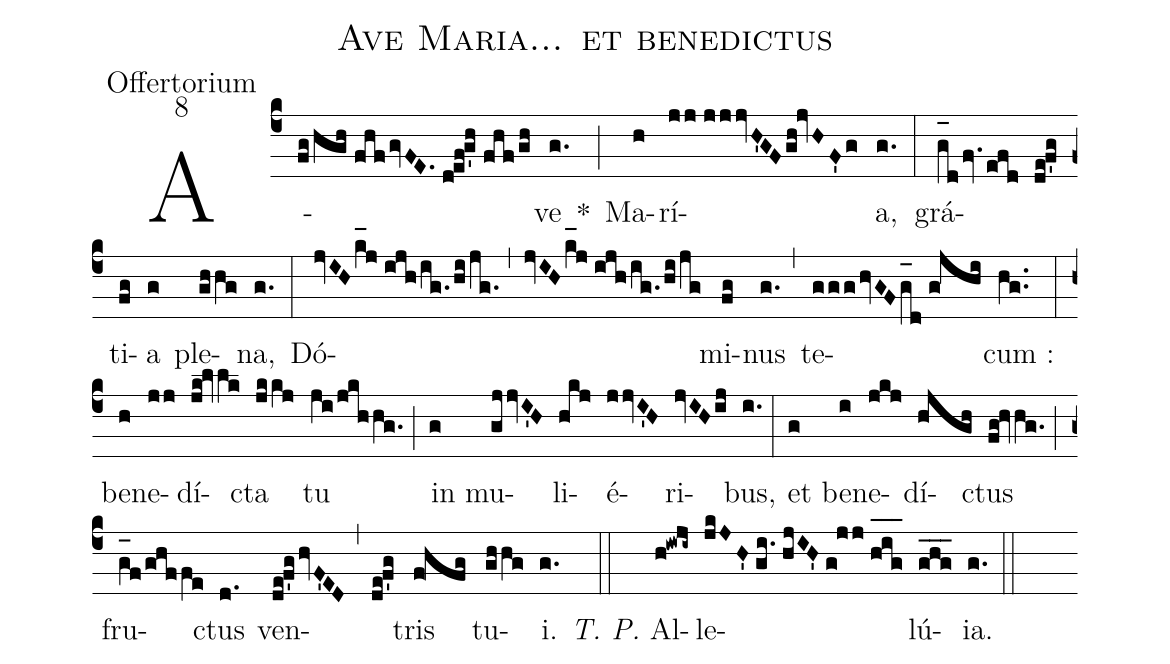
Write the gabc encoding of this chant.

name:Ave Maria... et benedictus;
office-part:Offertorium;
mode:8;
%%
(c4) A(fg/hgh//fhfgvFE.//def!g'h//fhf/gh)ve(g.) *(;) Ma(h)rí(jj//jjjvH'GFgh!jvHF'g)a,(g.) (:) grá(g_[oh:h]dfv.efd de!f'g)ti(fg)a(g) ple(ghhg)na,(g.) (:) Dó(jvIHk_[hl:1]j//ijh/ig./hi/jg.)(,)(jvIHk_[hl:1]j//ijh/ig./hi/jg)mi(fg)nus(g.) (,) te(ggghvGFg_[oh:h]d//g!jhi)cum :(hg..) (:) be(h)ne(jj)dí(jk!lvlk)cta(jkkj) tu(ji/jkhhg.) (;) in(g) mu(gjjvI'H)li(hkj)é(jjvI'H)ri(jvIHij)bus,(i.) (:) et(g) be(i)ne(jkj)dí(hjgh)ctus(fg!hvhg.) (;) fru(g_[oh:h]f/ghffe)ctus(d.) ven(de!f'ghvF'ED)(,)(de!f'g)tris(f!hfg) tu(ghhg)i.(g.) (::) <i>T. P.</i> Al(h!iwji~)le(jkJH'//gi.//hjIH'//g!jj//h_[oh:h]i_[oh:h]g_[oh:h])lú(ghg___){ia}.(g.) (::)
